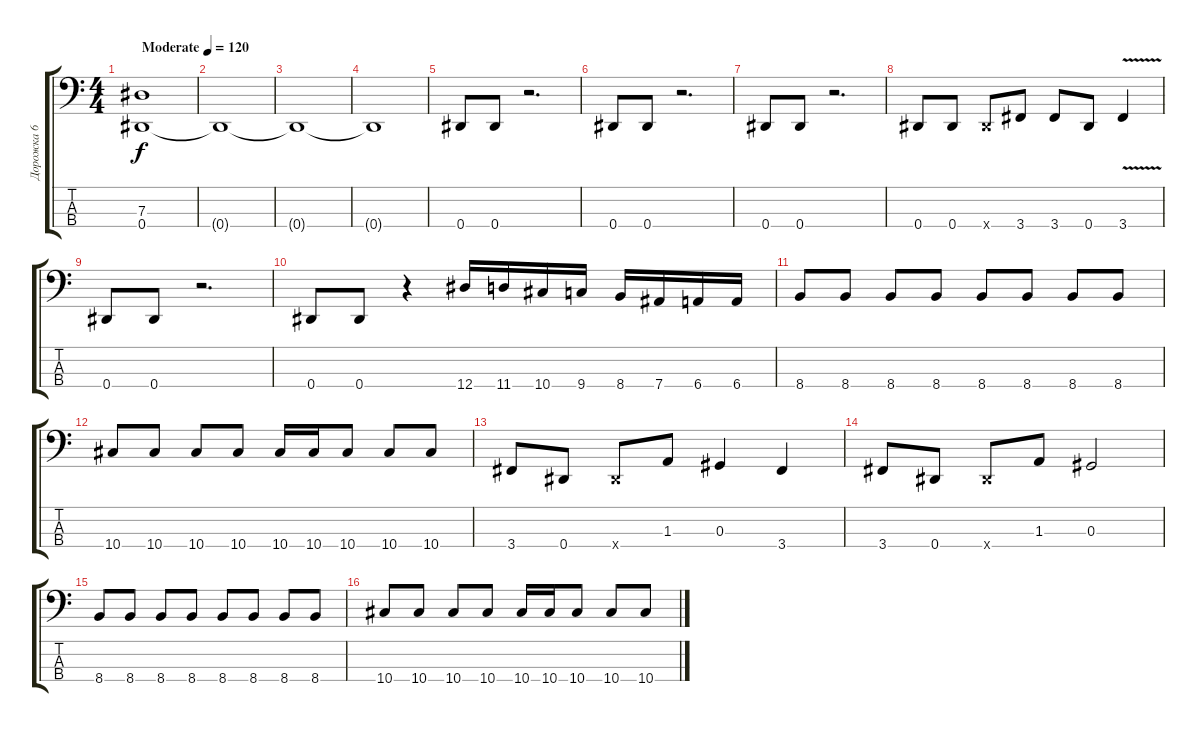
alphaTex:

\track ("Дорожка 6" "Дорожка 6") {instrument electricbassfinger}
\staff {score tabs}
\tuning (Gb2 Db2 Ab1 Eb1) {hide}
\ts (4 4)
\tempo (120 "Moderate")
\clef f4
\ks c
(7.3 0.4).1{dy f instrument electricbassfinger} |
0.4{t}.1 |
0.4{t}.1 |
0.4{t}.1 |
0.4.8 0.4.8 r.2{d} |
0.4.8 0.4.8 r.2{d} |
0.4.8 0.4.8 r.2{d} |
0.4.8 0.4.8 0.4{x}.8 3.4.8 3.4.8 0.4.8 3.4{v}.4 |
0.4.8 0.4.8 r.2{d} |
0.4.8 0.4.8 r.4 12.4.16{instrument guitarfretnoise} 11.4.16 10.4.16 9.4.16 8.4.16 7.4.16 6.4.16 6.4.16 |
8.4.8{instrument electricbassfinger} 8.4.8 8.4.8 8.4.8 8.4.8 8.4.8 8.4.8 8.4.8 |
10.4.8 10.4.8 10.4.8 10.4.8 10.4.16 10.4.16 10.4.8 10.4.8 10.4.8 |
3.4.8 0.4.8 0.4{x}.8 1.3.8 0.3.4 3.4.4 |
3.4.8 0.4.8 0.4{x}.8 1.3.8 0.3.2 |
8.4.8{instrument electricbassfinger} 8.4.8 8.4.8 8.4.8 8.4.8 8.4.8 8.4.8 8.4.8 |
10.4.8 10.4.8 10.4.8 10.4.8 10.4.16 10.4.16 10.4.8 10.4.8 10.4.8
